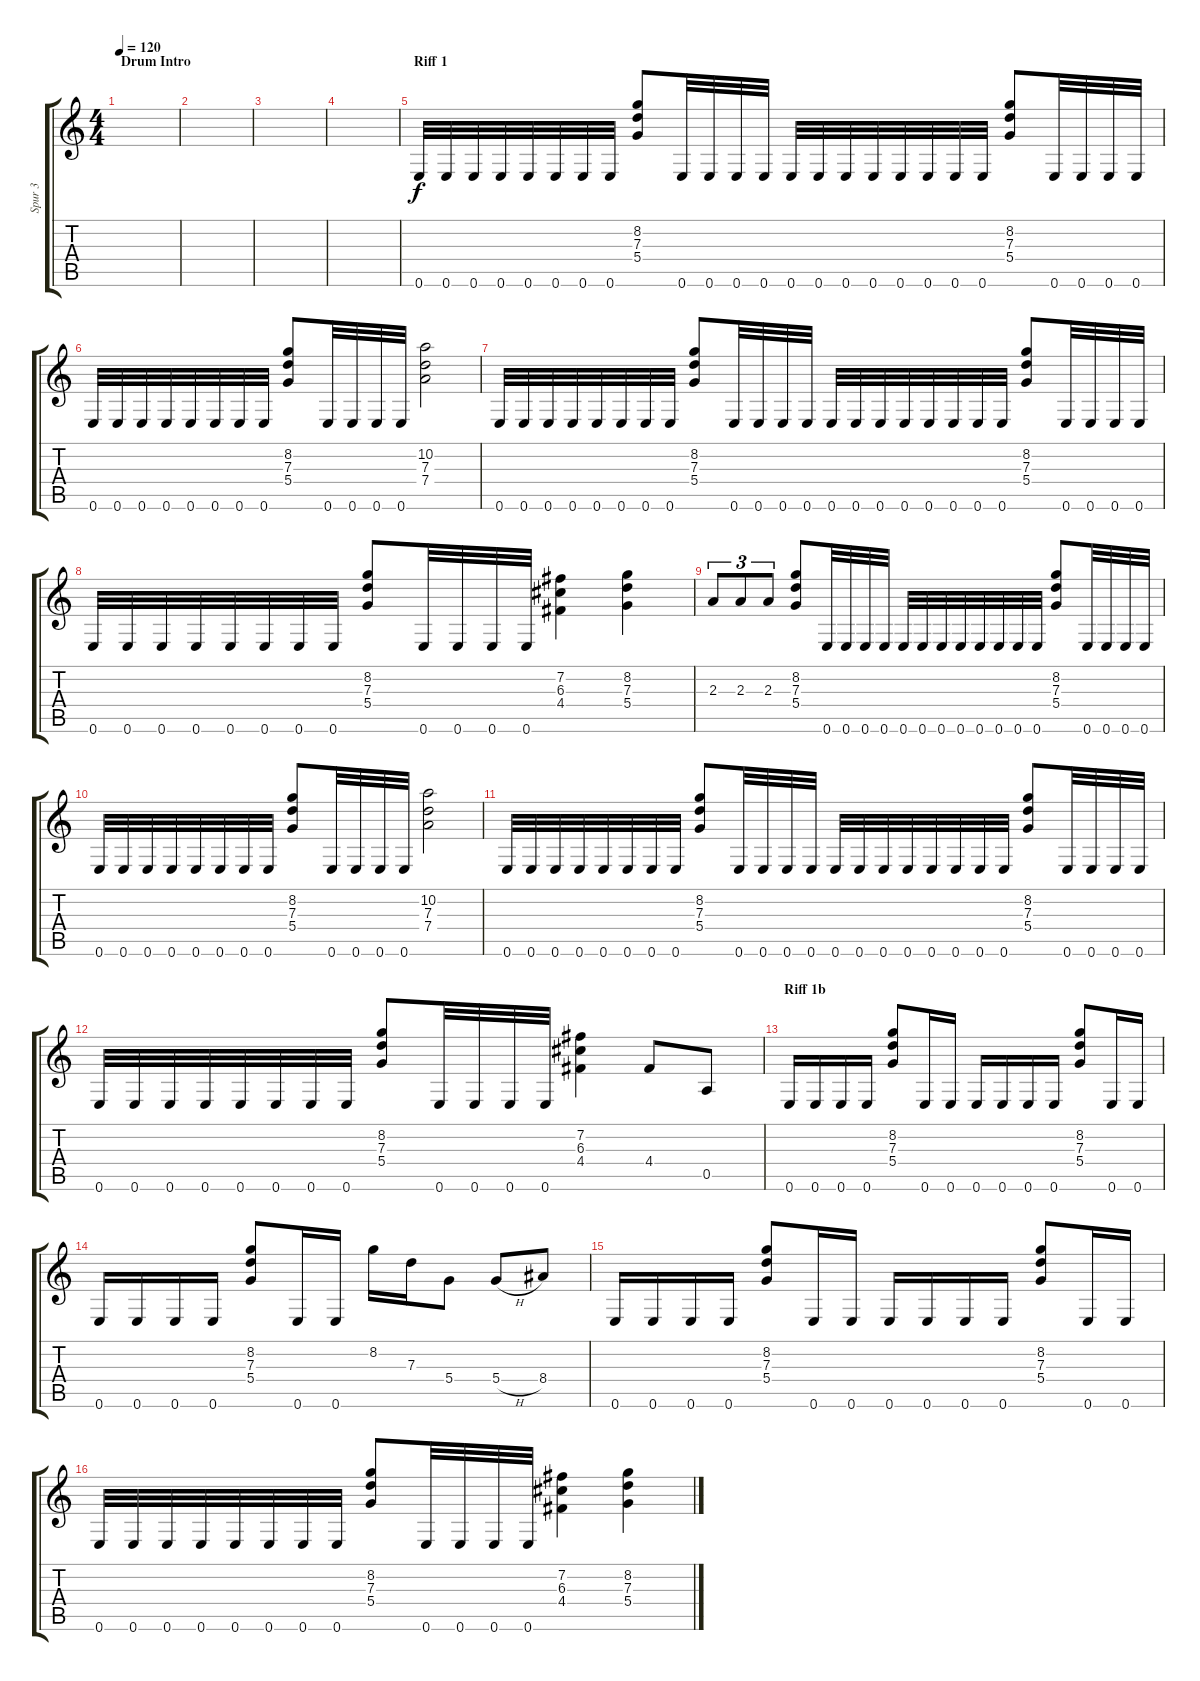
\track ("Spur 3" "Spur 3") {instrument distortionguitar}
\staff {score tabs}
\tuning (E4 B3 G3 D3 A2 E2) {hide}
\ts (4 4)
\section ("" "Drum Intro")
\tempo 120
\clef g2
\ks c
|
|
|
|
\section ("" "Riff 1")
0.6.32 0.6.32 0.6.32 0.6.32 0.6.32 0.6.32 0.6.32 0.6.32 (8.2 7.3 5.4).8 0.6.32 0.6.32 0.6.32 0.6.32 0.6.32 0.6.32 0.6.32 0.6.32 0.6.32 0.6.32 0.6.32 0.6.32 (8.2 7.3 5.4).8 0.6.32 0.6.32 0.6.32 0.6.32 |
0.6.32 0.6.32 0.6.32 0.6.32 0.6.32 0.6.32 0.6.32 0.6.32 (8.2 7.3 5.4).8 0.6.32 0.6.32 0.6.32 0.6.32 (10.2 7.3 7.4).2 |
0.6.32 0.6.32 0.6.32 0.6.32 0.6.32 0.6.32 0.6.32 0.6.32 (8.2 7.3 5.4).8 0.6.32 0.6.32 0.6.32 0.6.32 0.6.32 0.6.32 0.6.32 0.6.32 0.6.32 0.6.32 0.6.32 0.6.32 (8.2 7.3 5.4).8 0.6.32 0.6.32 0.6.32 0.6.32 |
0.6.32 0.6.32 0.6.32 0.6.32 0.6.32 0.6.32 0.6.32 0.6.32 (8.2 7.3 5.4).8 0.6.32 0.6.32 0.6.32 0.6.32 (7.2 6.3 4.4).4 (8.2 7.3 5.4).4 |
2.3.8{tu (3 2)} 2.3.8{tu (3 2)} 2.3.8{tu (3 2)} (8.2 7.3 5.4).8 0.6.32 0.6.32 0.6.32 0.6.32 0.6.32 0.6.32 0.6.32 0.6.32 0.6.32 0.6.32 0.6.32 0.6.32 (8.2 7.3 5.4).8 0.6.32 0.6.32 0.6.32 0.6.32 |
0.6.32 0.6.32 0.6.32 0.6.32 0.6.32 0.6.32 0.6.32 0.6.32 (8.2 7.3 5.4).8 0.6.32 0.6.32 0.6.32 0.6.32 (10.2 7.3 7.4).2 |
0.6.32 0.6.32 0.6.32 0.6.32 0.6.32 0.6.32 0.6.32 0.6.32 (8.2 7.3 5.4).8 0.6.32 0.6.32 0.6.32 0.6.32 0.6.32 0.6.32 0.6.32 0.6.32 0.6.32 0.6.32 0.6.32 0.6.32 (8.2 7.3 5.4).8 0.6.32 0.6.32 0.6.32 0.6.32 |
0.6.32 0.6.32 0.6.32 0.6.32 0.6.32 0.6.32 0.6.32 0.6.32 (8.2 7.3 5.4).8 0.6.32 0.6.32 0.6.32 0.6.32 (7.2 6.3 4.4).4 4.4.8 0.5.8 |
\section ("" "Riff 1b")
0.6.16 0.6.16 0.6.16 0.6.16 (8.2 7.3 5.4).8 0.6.16 0.6.16 0.6.16 0.6.16 0.6.16 0.6.16 (8.2 7.3 5.4).8 0.6.16 0.6.16 |
0.6.16 0.6.16 0.6.16 0.6.16 (8.2 7.3 5.4).8 0.6.16 0.6.16 8.2.16 7.3.16 5.4.8 5.4{h}.8 8.4.8 |
0.6.16 0.6.16 0.6.16 0.6.16 (8.2 7.3 5.4).8 0.6.16 0.6.16 0.6.16 0.6.16 0.6.16 0.6.16 (8.2 7.3 5.4).8 0.6.16 0.6.16 |
0.6.32 0.6.32 0.6.32 0.6.32 0.6.32 0.6.32 0.6.32 0.6.32 (8.2 7.3 5.4).8 0.6.32 0.6.32 0.6.32 0.6.32 (7.2 6.3 4.4).4 (8.2 7.3 5.4).4
